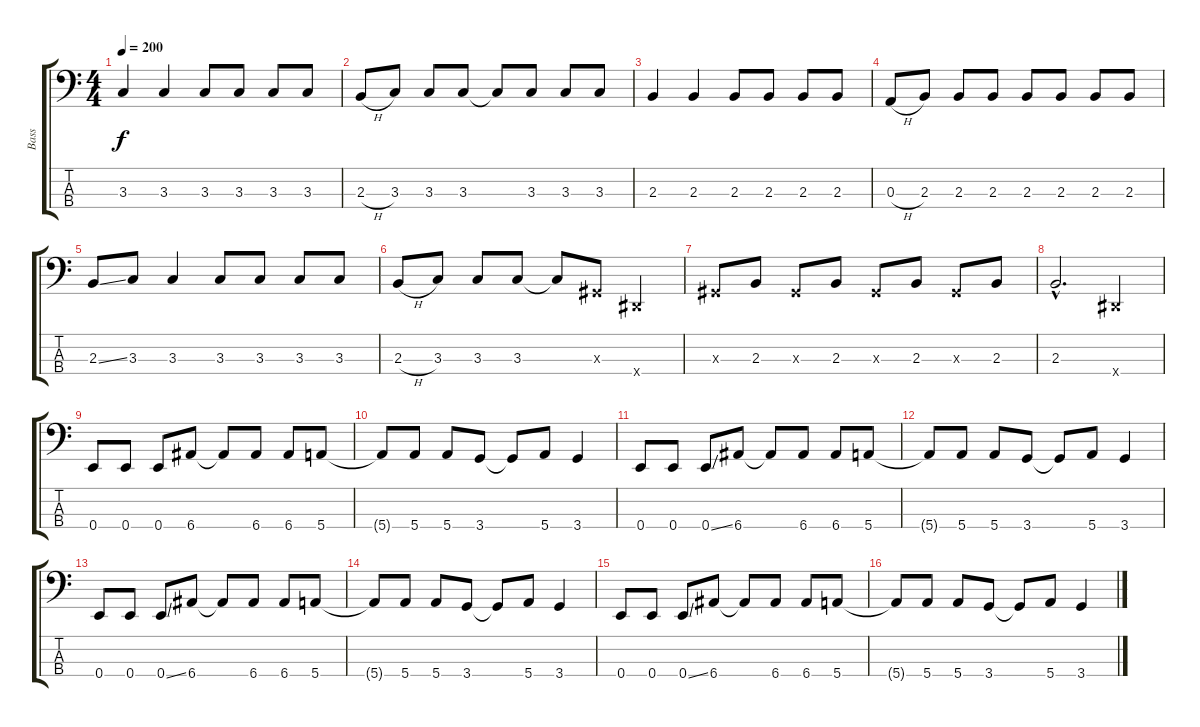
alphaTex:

\track ("Bass" "Bass") {instrument electricbassfinger}
\staff {score tabs}
\tuning (G2 D2 A1 E1) {hide}
\ts (4 4)
\tempo 200
\clef f4
\ks c
3.3.4{dy f} 3.3.4 3.3.8 3.3.8 3.3.8 3.3.8 |
2.3{h}.8 3.3.8 3.3.8 3.3.8 3.3{t}.8 3.3.8 3.3.8 3.3.8 |
2.3.4 2.3.4 2.3.8 2.3.8 2.3.8 2.3.8 |
0.3{h}.8 2.3.8 2.3.8 2.3.8 2.3.8 2.3.8 2.3.8 2.3.8 |
2.3{ss}.8 3.3.8 3.3.4 3.3.8 3.3.8 3.3.8 3.3.8 |
2.3{h}.8 3.3.8 3.3.8 3.3.8 3.3{t}.8 -1.3{x}.8 -1.4{x}.4 |
-1.3{x}.8 2.3.8 -1.3{x}.8 2.3.8 -1.3{x}.8 2.3.8 -1.3{x}.8 2.3.8 |
2.3{hac}.2{d} -1.4{x}.4 |
0.4.8 0.4.8 0.4.8 6.4.8 6.4{t}.8 6.4.8 6.4.8 5.4.8 |
5.4{t}.8 5.4.8 5.4.8 3.4.8 3.4{t}.8 5.4.8 3.4.4 |
0.4.8 0.4.8 0.4{ss}.8 6.4.8 6.4{t}.8 6.4.8 6.4.8 5.4.8 |
5.4{t}.8 5.4.8 5.4.8 3.4.8 3.4{t}.8 5.4.8 3.4.4 |
0.4.8 0.4.8 0.4{ss}.8 6.4.8 6.4{t}.8 6.4.8 6.4.8 5.4.8 |
5.4{t}.8 5.4.8 5.4.8 3.4.8 3.4{t}.8 5.4.8 3.4.4 |
0.4.8 0.4.8 0.4{ss}.8 6.4.8 6.4{t}.8 6.4.8 6.4.8 5.4.8 |
5.4{t}.8 5.4.8 5.4.8 3.4.8 3.4{t}.8 5.4.8 3.4.4
